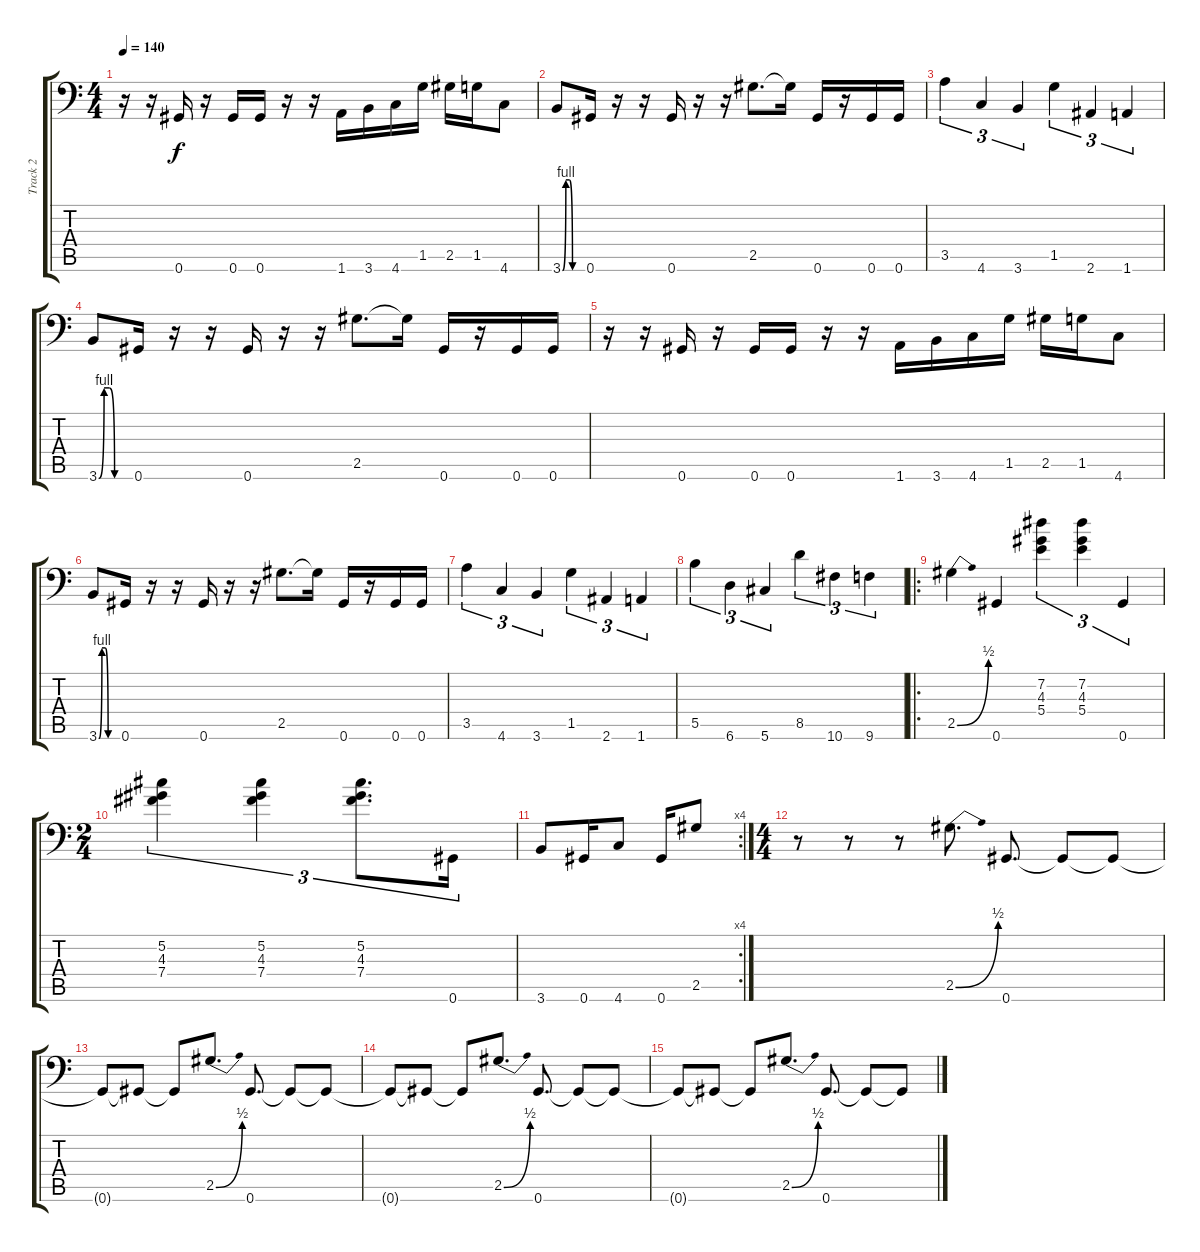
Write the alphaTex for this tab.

\track ("Track 2" "Track 2") {instrument overdrivenguitar}
\staff {score tabs}
\tuning (Db4 Ab3 E3 B2 Gb2 Ab1) {hide}
\ts (4 4)
\tempo 140
\clef f4
\ks c
r.16{dy f} r.16 0.6.16 r.16 0.6.16 0.6.16 r.16 r.16 1.6.16 3.6.16 4.6.16 1.5.16 2.5.16 1.5.16 4.6.8 |
3.6{be (custom 0 0 10 4 20 4 30 0 60 0)}.8 0.6.16 r.16 r.16 0.6.16 r.16 r.16 2.5.8{d} 2.5{t}.16 0.6.16 r.16 0.6.16 0.6.16 |
3.5.4{tu (3 2)} 4.6.4{tu (3 2)} 3.6.4{tu (3 2)} 1.5.4{tu (3 2)} 2.6.4{tu (3 2)} 1.6.4{tu (3 2)} |
3.6{be (custom 0 0 10 4 20 4 30 0 60 0)}.8 0.6.16 r.16 r.16 0.6.16 r.16 r.16 2.5.8{d} 2.5{t}.16 0.6.16 r.16 0.6.16 0.6.16 |
r.16 r.16 0.6.16 r.16 0.6.16 0.6.16 r.16 r.16 1.6.16 3.6.16 4.6.16 1.5.16 2.5.16 1.5.16 4.6.8 |
3.6{be (custom 0 0 10 4 20 4 30 0 60 0)}.8 0.6.16 r.16 r.16 0.6.16 r.16 r.16 2.5.8{d} 2.5{t}.16 0.6.16 r.16 0.6.16 0.6.16 |
3.5.4{tu (3 2)} 4.6.4{tu (3 2)} 3.6.4{tu (3 2)} 1.5.4{tu (3 2)} 2.6.4{tu (3 2)} 1.6.4{tu (3 2)} |
5.5.4{tu (3 2)} 6.6.4{tu (3 2)} 5.6.4{tu (3 2)} 8.5.4{tu (3 2)} 10.6.4{tu (3 2)} 9.6.4{tu (3 2)} |
\ro
2.5{be (bend 0 0 60 2)}.4 0.6.4 (7.2 4.3 5.4).4{tu (3 2)} (7.2 4.3 5.4).4{tu (3 2)} 0.6.4{tu (3 2)} |
\ts (2 4)
(5.2 4.3 7.4).4{tu (3 2)} (5.2 4.3 7.4).4{tu (3 2)} (5.2 4.3 7.4).8{d tu (3 2)} 0.6.16{tu (3 2)} |
\rc 4
3.6.8 0.6.16 4.6.8 0.6.16 2.5.8 |
\ts (4 4)
r.8 r.8 r.8 2.5{be (bend 0 0 60 2)}.8{d} 0.6.8{d} 0.6{t}.8 0.6{t}.8 |
0.6{t}.8 0.6{t}.8 0.6{t}.8 2.5{be (bend 0 0 60 2)}.8{d} 0.6.8{d} 0.6{t}.8 0.6{t}.8 |
0.6{t}.8 0.6{t}.8 0.6{t}.8 2.5{be (bend 0 0 60 2)}.8{d} 0.6.8{d} 0.6{t}.8 0.6{t}.8 |
0.6{t}.8 0.6{t}.8 0.6{t}.8 2.5{be (bend 0 0 60 2)}.8{d} 0.6.8{d} 0.6{t}.8 0.6{t}.8
